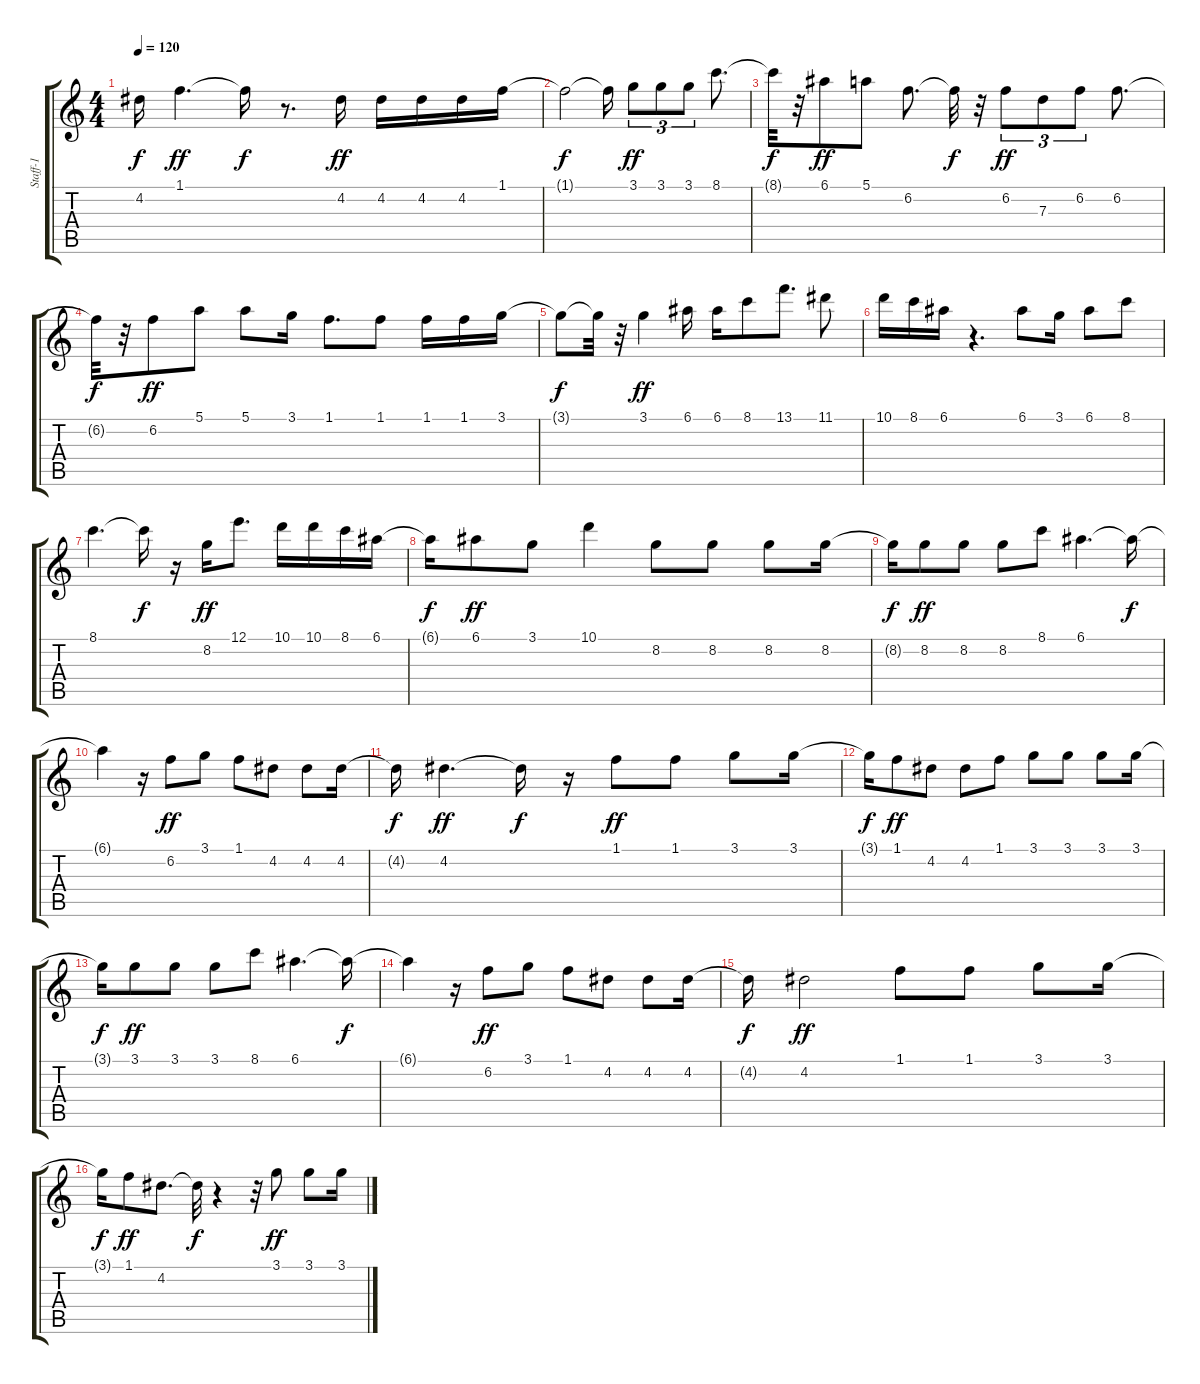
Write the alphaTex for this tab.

\track ("Staff-1" "Staff-1") {instrument acousticguitarsteel}
\staff {score tabs}
\tuning (E4 B3 G3 D3 A2 E2) {hide}
\ts (4 4)
\tempo 120
\clef g2
\ks c
4.2{t}.16{dy f} 1.1.4{d dy ff} 1.1{t}.16{dy f} r.8{d} 4.2.16{dy ff} 4.2.16 4.2.16 4.2.16 1.1.16 |
1.1{t}.2{dy f} 1.1{t}.16 3.1.8{tu (3 2) dy ff} 3.1.8{tu (3 2)} 3.1.8{tu (3 2)} 8.1.8{d} |
8.1{t}.32{dy f} r.32 6.1.8{dy ff} 5.1.8 6.2.8{d} 6.2{t}.32{dy f} r.32 6.2.8{tu (3 2) dy ff} 7.3.8{tu (3 2)} 6.2.8{tu (3 2)} 6.2.8{d} |
6.2{t}.32{dy f} r.32 6.2.8{dy ff} 5.1.8 5.1.8 3.1.16 1.1.8{d} 1.1.8 1.1.16 1.1.16 3.1.16 |
3.1{t}.8{dy f} 3.1{t}.32 r.32 3.1.4{dy ff} 6.1.16 6.1.16 8.1.8 13.1.8{d} 11.1.8 |
10.1.16 8.1.16 6.1.16 r.4{d} 6.1.8 3.1.16 6.1.8 8.1.8 |
8.1.4{d} 8.1{t}.16{dy f} r.16 8.2.16{dy ff} 12.1.8{d} 10.1.16 10.1.16 8.1.16 6.1.16 |
6.1{t}.16{dy f} 6.1.8{dy ff} 3.1.8 10.1.4 8.2.8 8.2.8 8.2.8 8.2.16 |
8.2{t}.16{dy f} 8.2.8{dy ff} 8.2.8 8.2.8 8.1.8 6.1.4{d} 6.1{t}.16{dy f} |
6.1{t}.4 r.16 6.2.8{dy ff} 3.1.8 1.1.8 4.2.8 4.2.8 4.2.16 |
4.2{t}.16{dy f} 4.2.4{d dy ff} 4.2{t}.16{dy f} r.16 1.1.8{dy ff} 1.1.8 3.1.8 3.1.16 |
3.1{t}.16{dy f} 1.1.8{dy ff} 4.2.8 4.2.8 1.1.8 3.1.8 3.1.8 3.1.8 3.1.16 |
3.1{t}.16{dy f} 3.1.8{dy ff} 3.1.8 3.1.8 8.1.8 6.1.4{d} 6.1{t}.16{dy f} |
6.1{t}.4 r.16 6.2.8{dy ff} 3.1.8 1.1.8 4.2.8 4.2.8 4.2.16 |
4.2{t}.16{dy f} 4.2.2{dy ff} 1.1.8 1.1.8 3.1.8 3.1.16 |
3.1{t}.16{dy f} 1.1.8{dy ff} 4.2.8{d} 4.2{t}.32{dy f} r.4 r.32 3.1.8{dy ff} 3.1.8 3.1.16
